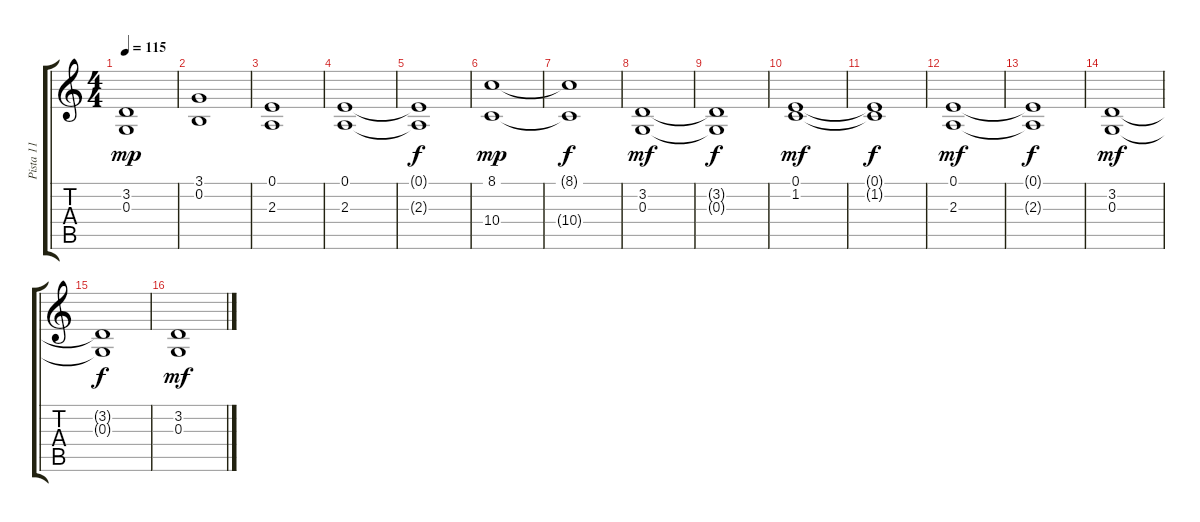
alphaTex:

\track ("Pista 11" "Pista 11") {instrument pad4choir}
\staff {score tabs}
\tuning (E4 B3 G3 D3 A2 E2) {hide}
\ts (4 4)
\tempo 115
\clef g2
\ks c
(3.2 0.3).1{dy mp} |
(3.1 0.2).1 |
(0.1 2.3).1 |
(0.1 2.3).1 |
(0.1{t} 2.3{t}).1{dy f} |
(8.1 10.4).1{dy mp} |
(8.1{t} 10.4{t}).1{dy f} |
(3.2 0.3).1{dy mf} |
(3.2{t} 0.3{t}).1{dy f} |
(0.1 1.2).1{dy mf} |
(0.1{t} 1.2{t}).1{dy f} |
(0.1 2.3).1{dy mf} |
(0.1{t} 2.3{t}).1{dy f} |
(3.2 0.3).1{dy mf} |
(3.2{t} 0.3{t}).1{dy f} |
(3.2 0.3).1{dy mf}
